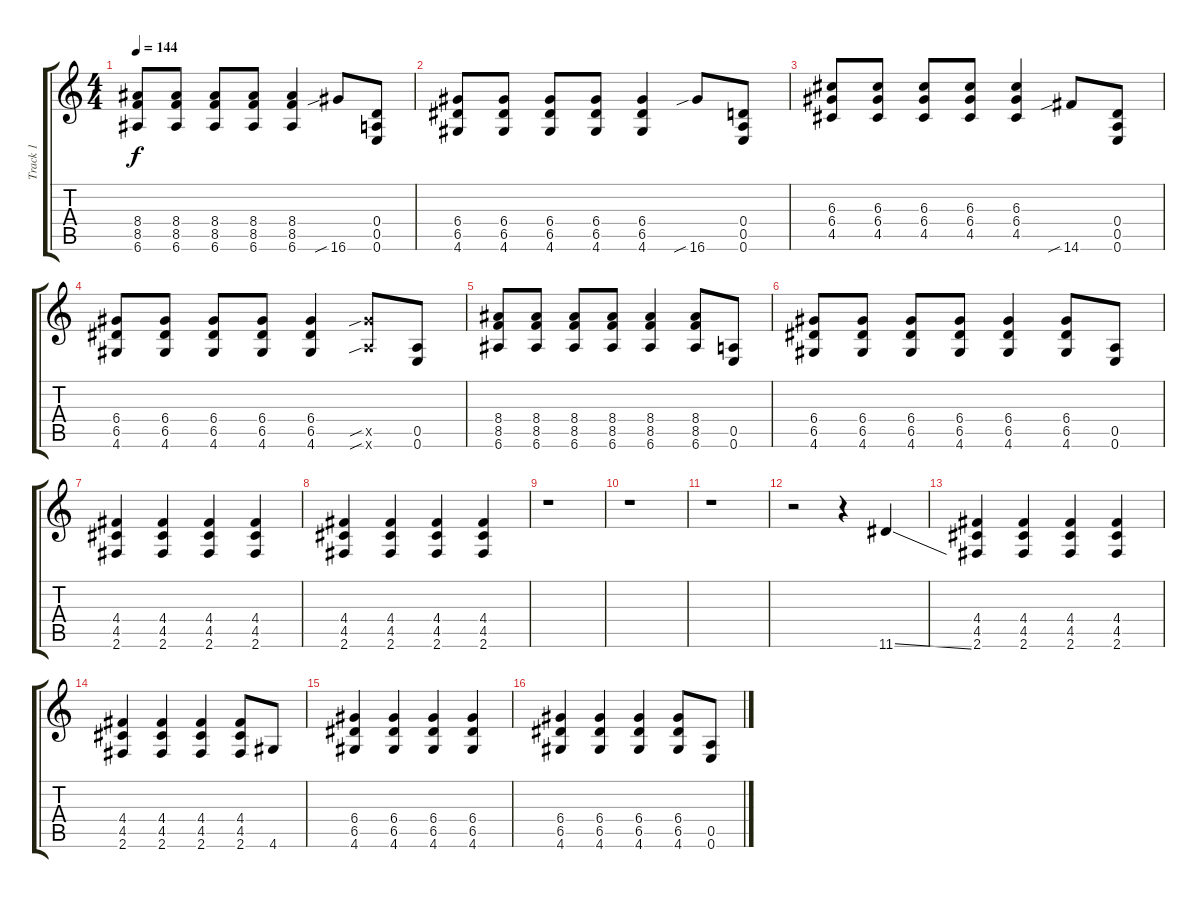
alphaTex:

\track ("Track 1" "Track 1") {instrument overdrivenguitar}
\staff {score tabs}
\tuning (E4 B3 G3 D3 A2 E2) {hide}
\ts (4 4)
\tempo 144
\clef g2
\ks c
(8.4 8.5 6.6).8{dy f} (8.4 8.5 6.6).8 (8.4 8.5 6.6).8 (8.4 8.5 6.6).8 (8.4 8.5 6.6).4 16.6{sib}.8 (0.4 0.5 0.6).8 |
(6.4 6.5 4.6).8 (6.4 6.5 4.6).8 (6.4 6.5 4.6).8 (6.4 6.5 4.6).8 (6.4 6.5 4.6).4 16.6{sib}.8 (0.4 0.5 0.6).8 |
(6.3 6.4 4.5).8 (6.3 6.4 4.5).8 (6.3 6.4 4.5).8 (6.3 6.4 4.5).8 (6.3 6.4 4.5).4 14.6{sib}.8 (0.4 0.5 0.6).8 |
(6.4 6.5 4.6).8 (6.4 6.5 4.6).8 (6.4 6.5 4.6).8 (6.4 6.5 4.6).8 (6.4 6.5 4.6).4 (0.5{sib x} 16.6{sib x}).8 (0.5 0.6).8 |
(8.4 8.5 6.6).8 (8.4 8.5 6.6).8 (8.4 8.5 6.6).8 (8.4 8.5 6.6).8 (8.4 8.5 6.6).4 (8.4 8.5 6.6).8 (0.5 0.6).8 |
(6.4 6.5 4.6).8 (6.4 6.5 4.6).8 (6.4 6.5 4.6).8 (6.4 6.5 4.6).8 (6.4 6.5 4.6).4 (6.4 6.5 4.6).8 (0.5 0.6).8 |
(4.4 4.5 2.6).4 (4.4 4.5 2.6).4 (4.4 4.5 2.6).4 (4.4 4.5 2.6).4 |
(4.4 4.5 2.6).4 (4.4 4.5 2.6).4 (4.4 4.5 2.6).4 (4.4 4.5 2.6).4 |
r.1 |
r.1 |
r.1 |
r.2 r.4 11.6{ss}.4 |
(4.4 4.5 2.6).4 (4.4 4.5 2.6).4 (4.4 4.5 2.6).4 (4.4 4.5 2.6).4 |
(4.4 4.5 2.6).4 (4.4 4.5 2.6).4 (4.4 4.5 2.6).4 (4.4 4.5 2.6).8 4.6.8 |
(6.4 6.5 4.6).4 (6.4 6.5 4.6).4 (6.4 6.5 4.6).4 (6.4 6.5 4.6).4 |
(6.4 6.5 4.6).4 (6.4 6.5 4.6).4 (6.4 6.5 4.6).4 (6.4 6.5 4.6).8 (0.5 0.6).8
